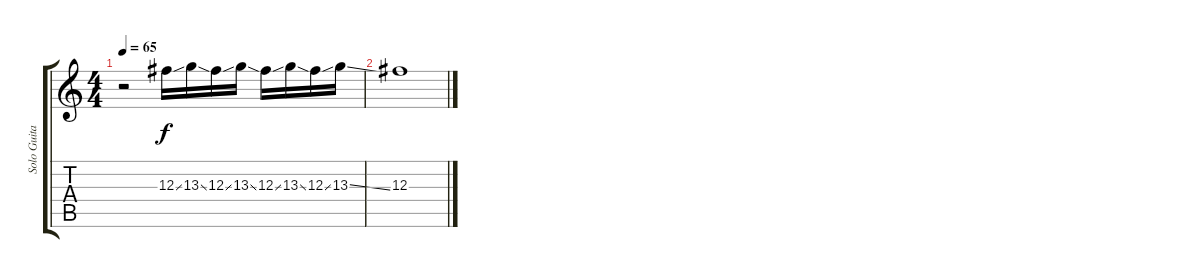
\track ("Solo Guitar" "Solo Guita") {instrument electricguitarjazz}
\staff {score tabs}
\tuning (Eb4 Bb3 Gb3 Db3 Ab2 Eb2) {hide}
\ts (4 4)
\tempo 65
\clef g2
\ks c
r.2{dy f} 12.3{ss}.16{volume 0} 13.3{ss}.16 12.3{ss}.16 13.3{ss}.16 12.3{ss}.16 13.3{ss}.16 12.3{ss}.16 13.3{ss}.16 |
12.3.1
